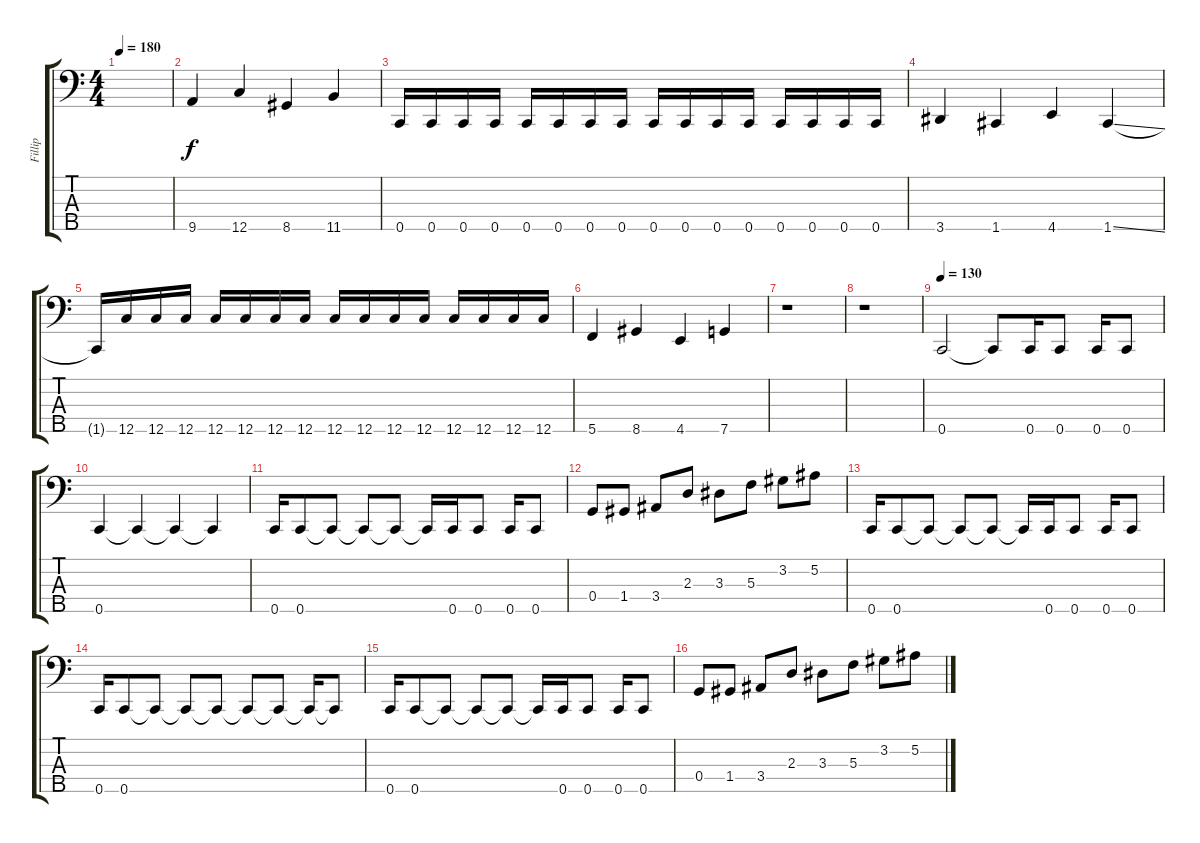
\track ("Fillip" "Fillip") {instrument electricbasspick}
\staff {score tabs}
\tuning (Bb2 F2 C2 G1 C1) {hide}
\ts (4 4)
\tempo 180
\clef f4
\ks c
|
9.5.4 12.5.4 8.5.4 11.5.4 |
0.5.16 0.5.16 0.5.16 0.5.16 0.5.16 0.5.16 0.5.16 0.5.16 0.5.16 0.5.16 0.5.16 0.5.16 0.5.16 0.5.16 0.5.16 0.5.16 |
3.5.4 1.5.4 4.5.4 1.5{ss}.4 |
1.5{t}.16 12.5.16 12.5.16 12.5.16 12.5.16 12.5.16 12.5.16 12.5.16 12.5.16 12.5.16 12.5.16 12.5.16 12.5.16 12.5.16 12.5.16 12.5.16 |
5.5.4 8.5.4 4.5.4 7.5.4 |
r.1 |
r.1 |
\tempo 130
0.5.2 0.5{t}.8 0.5.16 0.5.8 0.5.16 0.5.8 |
0.5.4 0.5{t}.4 0.5{t}.4 0.5{t}.4 |
0.5.16 0.5.8 0.5{t}.8 0.5{t}.8 0.5{t}.8 0.5{t}.16 0.5.16 0.5.8 0.5.16 0.5.8 |
0.4.8 1.4.8 3.4.8 2.3.8 3.3.8 5.3.8 3.2.8 5.2.8 |
0.5.16 0.5.8 0.5{t}.8 0.5{t}.8 0.5{t}.8 0.5{t}.16 0.5.16 0.5.8 0.5.16 0.5.8 |
0.5.16 0.5.8 0.5{t}.8 0.5{t}.8 0.5{t}.8 0.5{t}.8 0.5{t}.8 0.5{t}.16 0.5{t}.8 |
0.5.16 0.5.8 0.5{t}.8 0.5{t}.8 0.5{t}.8 0.5{t}.16 0.5.16 0.5.8 0.5.16 0.5.8 |
0.4.8 1.4.8 3.4.8 2.3.8 3.3.8 5.3.8 3.2.8 5.2.8
